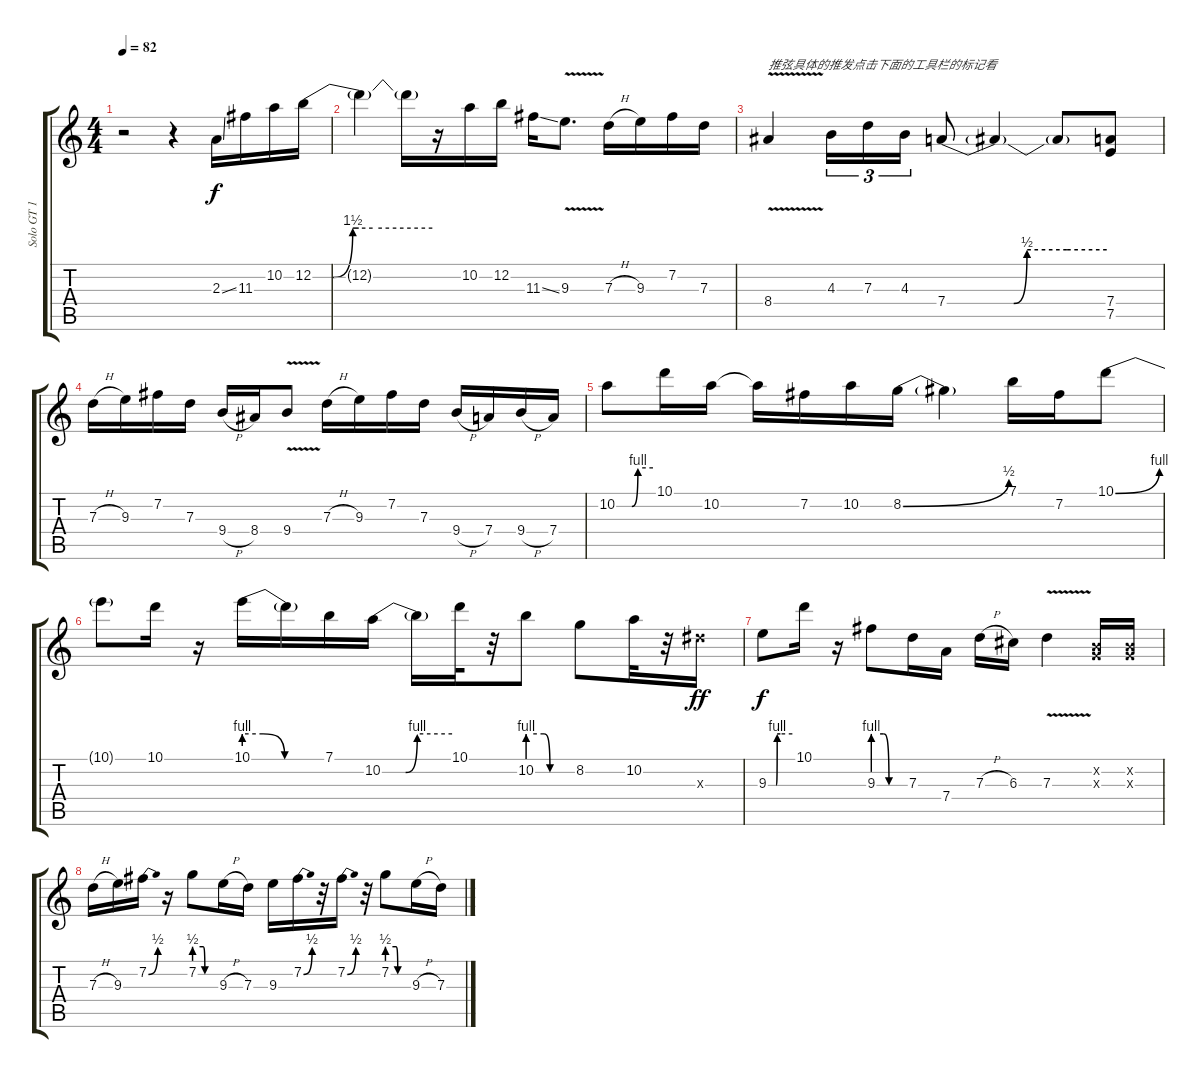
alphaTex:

\track ("Solo GT 1" "Solo GT 1") {instrument distortionguitar}
\staff {score tabs}
\tuning (E4 B3 G3 D3 A2 E2) {hide}
\ts (4 4)
\tempo 82
\clef g2
\ks c
r.2{dy f instrument distortionguitar} r.4 2.3{ss}.16 11.3.16 10.2.16 12.2{be (custom 0 0 10 0 20 6 23 6 30 6 60 6)}.16 |
12.2{t}.4 12.2{t}.16 r.16 10.2.16 12.2.16 11.3{ss}.16 9.3{v}.8{d} 7.3{h}.16 9.3.16 7.2.16 7.3.16 |
8.4{v}.4{txt "推弦具体的推发点击下面的工具栏的标记看"} 4.3.16{tu (3 2)} 7.3.16{tu (3 2)} 4.3.16{tu (3 2)} 7.4{be (custom 0 0 25 0 30 2 45 2 60 2)}.8 7.4{t}.4 7.4{t}.8 (7.4 7.5).8 |
7.3{h}.16 9.3.16 7.2.16 7.3.16 9.4{h}.16 8.4.16 9.4{v}.8 7.3{h}.16 9.3.16 7.2.16 7.3.16 9.4{h}.16 7.4.16 9.4{h}.16 7.4.16 |
10.2{be (custom 0 0 25 0 35 4 60 4)}.8 10.1.16 10.2.16 10.2{t}.16 7.2.16 10.2.16 8.2{be (bend 0 0 60 2)}.16 8.2{t}.4 7.1.16 7.2.16 10.1{be (bend 0 0 60 4)}.8 |
10.1{t}.8 10.1.16 r.16 10.1{be (custom 0 4 14 4 30 0 60 0)}.16 10.1{t}.16 7.1.16 10.2{be (custom 0 0 20 0 30 4 60 4)}.16 10.2{t}.16 10.1.32 r.32 10.2{be (custom 0 4 22 4 30 0 60 0)}.8 8.2.8 10.2.32 r.32 8.3{x}.16{dy ff} |
9.3{be (custom 0 0 20 0 22 4 30 4 60 4)}.8{dy f} 10.1.16 r.16 9.3{be (custom 0 4 20 4 30 0 60 0)}.8 7.3.16 7.4.16 7.3{h}.16 6.3.16 7.3{v}.4 (0.2{x} 0.3{x}).16 (0.2{x} 0.3{x}).16 |
7.3{h}.16 9.3.16 7.2{be (bend 0 0 60 2)}.16 r.16 7.2{be (custom 0 2 25 2 30 0 60 0)}.8 9.3{h}.16 7.3.16 9.3.16 7.2{be (bend 0 0 60 2)}.16 r.32 7.2{be (bend 0 0 60 2)}.16 r.32 7.2{be (custom 0 2 25 2 30 0 60 0)}.8 9.3{h}.16 7.3.16
